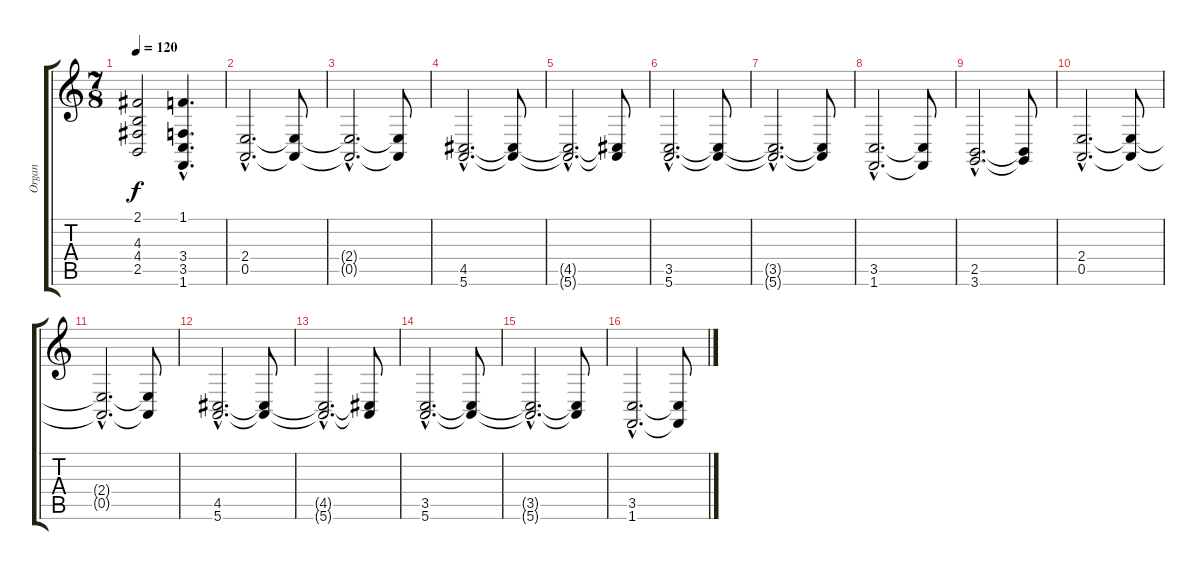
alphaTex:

\track ("Organ" "Organ") {instrument drawbarorgan}
\staff {score tabs}
\tuning (E4 B3 G3 D3 A2 E2) {hide}
\ts (7 8)
\tempo 120
\clef g2
\ks c
(2.1 4.3 4.4 2.5).2{dy f} (1.1{hac} 3.4{hac} 3.5{hac} 1.6{hac}).4{d} |
(2.4{hac} 0.5{hac}).2{d} (2.4{t} 0.5{t}).8 |
(2.4{hac t} 0.5{hac t}).2{d} (2.4{t} 0.5{t}).8 |
(4.5{hac} 5.6{hac}).2{d} (4.5{t} 5.6{t}).8 |
(4.5{hac t} 5.6{hac t}).2{d} (4.5{t} 5.6{t}).8 |
(3.5{hac} 5.6{hac}).2{d} (3.5{t} 5.6{t}).8 |
(3.5{hac t} 5.6{hac t}).2{d} (3.5{t} 5.6{t}).8 |
(3.5{hac} 1.6{hac}).2{d} (3.5{t} 1.6{t}).8 |
(2.5{hac} 3.6{hac}).2{d} (2.5{t} 3.6{t}).8 |
(2.4{hac} 0.5{hac}).2{d} (2.4{t} 0.5{t}).8 |
(2.4{hac t} 0.5{hac t}).2{d} (2.4{t} 0.5{t}).8 |
(4.5{hac} 5.6{hac}).2{d} (4.5{t} 5.6{t}).8 |
(4.5{hac t} 5.6{hac t}).2{d} (4.5{t} 5.6{t}).8 |
(3.5{hac} 5.6{hac}).2{d} (3.5{t} 5.6{t}).8 |
(3.5{hac t} 5.6{hac t}).2{d} (3.5{t} 5.6{t}).8 |
(3.5{hac} 1.6{hac}).2{d} (3.5{t} 1.6{t}).8
